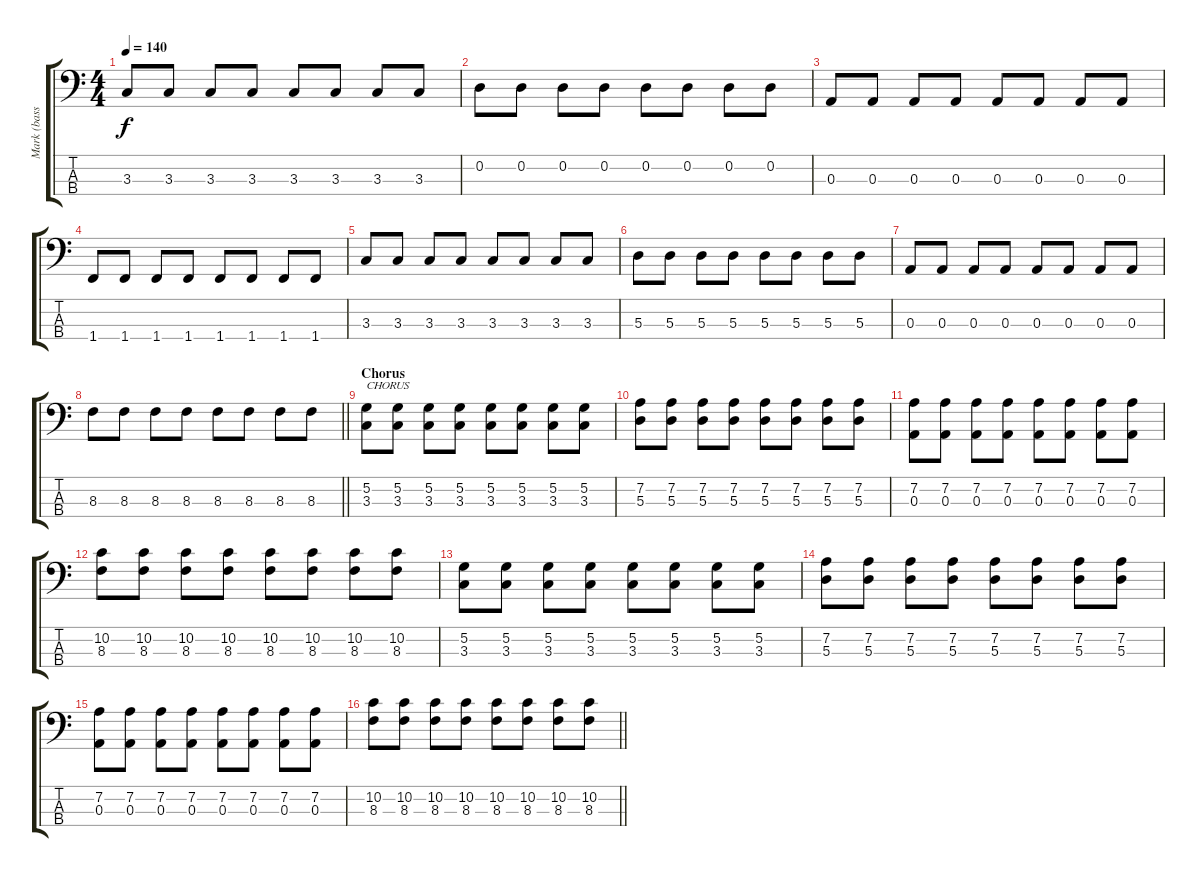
\track ("Mark (bass)" "Mark (bass") {instrument electricbasspick}
\staff {score tabs}
\tuning (G2 D2 A1 E1) {hide}
\ts (4 4)
\tempo 140
\clef f4
\ks c
3.3.8{dy f} 3.3.8 3.3.8 3.3.8 3.3.8 3.3.8 3.3.8 3.3.8 |
0.2.8 0.2.8 0.2.8 0.2.8 0.2.8 0.2.8 0.2.8 0.2.8 |
0.3.8 0.3.8 0.3.8 0.3.8 0.3.8 0.3.8 0.3.8 0.3.8 |
1.4.8 1.4.8 1.4.8 1.4.8 1.4.8 1.4.8 1.4.8 1.4.8 |
3.3.8 3.3.8 3.3.8 3.3.8 3.3.8 3.3.8 3.3.8 3.3.8 |
5.3.8 5.3.8 5.3.8 5.3.8 5.3.8 5.3.8 5.3.8 5.3.8 |
0.3.8 0.3.8 0.3.8 0.3.8 0.3.8 0.3.8 0.3.8 0.3.8 |
\barLineRight lightlight
8.3.8 8.3.8 8.3.8 8.3.8 8.3.8 8.3.8 8.3.8 8.3.8 |
\section ("" "Chorus")
(5.2 3.3).8{txt "CHORUS"} (5.2 3.3).8 (5.2 3.3).8 (5.2 3.3).8 (5.2 3.3).8 (5.2 3.3).8 (5.2 3.3).8 (5.2 3.3).8 |
(7.2 5.3).8 (7.2 5.3).8 (7.2 5.3).8 (7.2 5.3).8 (7.2 5.3).8 (7.2 5.3).8 (7.2 5.3).8 (7.2 5.3).8 |
(7.2 0.3).8 (7.2 0.3).8 (7.2 0.3).8 (7.2 0.3).8 (7.2 0.3).8 (7.2 0.3).8 (7.2 0.3).8 (7.2 0.3).8 |
(10.2 8.3).8 (10.2 8.3).8 (10.2 8.3).8 (10.2 8.3).8 (10.2 8.3).8 (10.2 8.3).8 (10.2 8.3).8 (10.2 8.3).8 |
(5.2 3.3).8 (5.2 3.3).8 (5.2 3.3).8 (5.2 3.3).8 (5.2 3.3).8 (5.2 3.3).8 (5.2 3.3).8 (5.2 3.3).8 |
(7.2 5.3).8 (7.2 5.3).8 (7.2 5.3).8 (7.2 5.3).8 (7.2 5.3).8 (7.2 5.3).8 (7.2 5.3).8 (7.2 5.3).8 |
(7.2 0.3).8 (7.2 0.3).8 (7.2 0.3).8 (7.2 0.3).8 (7.2 0.3).8 (7.2 0.3).8 (7.2 0.3).8 (7.2 0.3).8 |
\barLineRight lightlight
(10.2 8.3).8 (10.2 8.3).8 (10.2 8.3).8 (10.2 8.3).8 (10.2 8.3).8 (10.2 8.3).8 (10.2 8.3).8 (10.2 8.3).8
